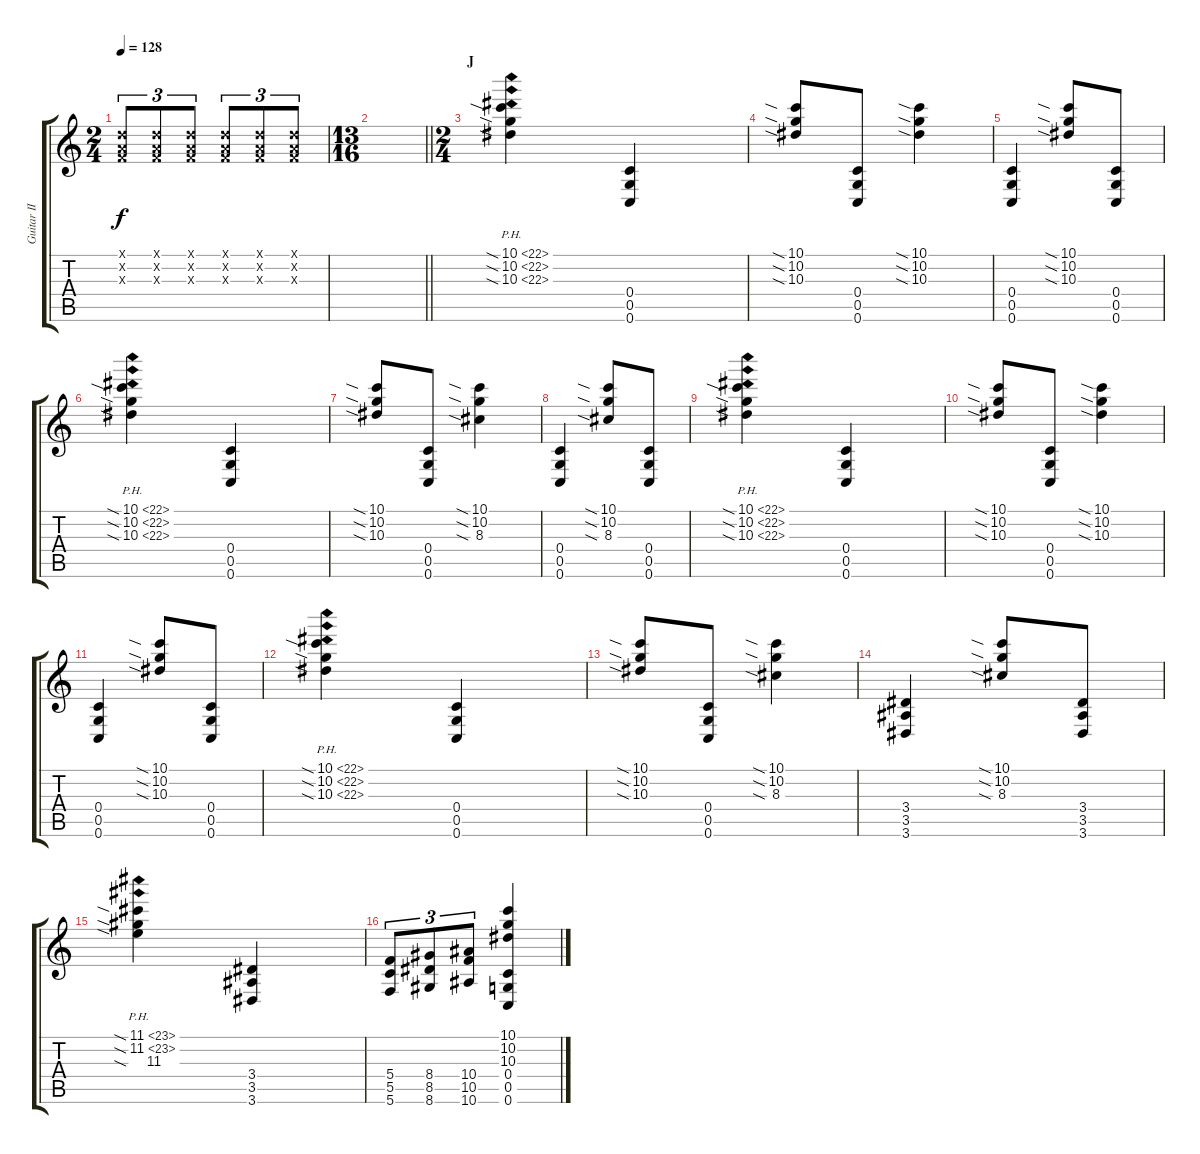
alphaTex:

\track ("Guitar II" "Guitar II") {instrument distortionguitar}
\staff {score tabs}
\tuning (D4 A3 F3 C3 G2 C2) {hide}
\ts (2 4)
\tempo 128
\clef g2
\ks c
(0.1{x} 0.2{x} 0.3{x}).8{tu (3 2) dy f} (0.1{x} 0.2{x} 0.3{x}).8{tu (3 2)} (0.1{x} 0.2{x} 0.3{x}).8{tu (3 2)} (0.1{x} 0.2{x} 0.3{x}).8{tu (3 2)} (0.1{x} 0.2{x} 0.3{x}).8{tu (3 2)} (0.1{x} 0.2{x} 0.3{x}).8{tu (3 2)} |
\ts (13 16)
\barLineRight lightlight
|
\ts (2 4)
\section ("" "J")
(10.1{ph 12 sia} 10.2{ph 12 sia} 10.3{ph 12 sia}).4 (0.4 0.5 0.6).4 |
(10.1{sia} 10.2{sia} 10.3{sia}).8 (0.4 0.5 0.6).8 (10.1{sia} 10.2{sia} 10.3{sia}).4 |
(0.4 0.5 0.6).4 (10.1{sia} 10.2{sia} 10.3{sia}).8 (0.4 0.5 0.6).8 |
(10.1{ph 12 sia} 10.2{ph 12 sia} 10.3{ph 12 sia}).4 (0.4 0.5 0.6).4 |
(10.1{sia} 10.2{sia} 10.3{sia}).8 (0.4 0.5 0.6).8 (10.1{sia} 10.2{sia} 8.3{sia}).4 |
(0.4 0.5 0.6).4 (10.1{sia} 10.2{sia} 8.3{sia}).8 (0.4 0.5 0.6).8 |
(10.1{ph 12 sia} 10.2{ph 12 sia} 10.3{ph 12 sia}).4 (0.4 0.5 0.6).4 |
(10.1{sia} 10.2{sia} 10.3{sia}).8 (0.4 0.5 0.6).8 (10.1{sia} 10.2{sia} 10.3{sia}).4 |
(0.4 0.5 0.6).4 (10.1{sia} 10.2{sia} 10.3{sia}).8 (0.4 0.5 0.6).8 |
(10.1{ph 12 sia} 10.2{ph 12 sia} 10.3{ph 12 sia}).4 (0.4 0.5 0.6).4 |
(10.1{sia} 10.2{sia} 10.3{sia}).8 (0.4 0.5 0.6).8 (10.1{sia} 10.2{sia} 8.3{sia}).4 |
(3.4 3.5 3.6).4 (10.1{sia} 10.2{sia} 8.3{sia}).8 (3.4 3.5 3.6).8 |
(11.1{ph 12 sia} 11.2{ph 12 sia} 11.3{sia}).4 (3.4 3.5 3.6).4 |
(5.4 5.5 5.6).8{tu (3 2)} (8.4 8.5 8.6).8{tu (3 2)} (10.4 10.5 10.6).8{tu (3 2)} (10.1 10.2 10.3 0.4 0.5 0.6).4
